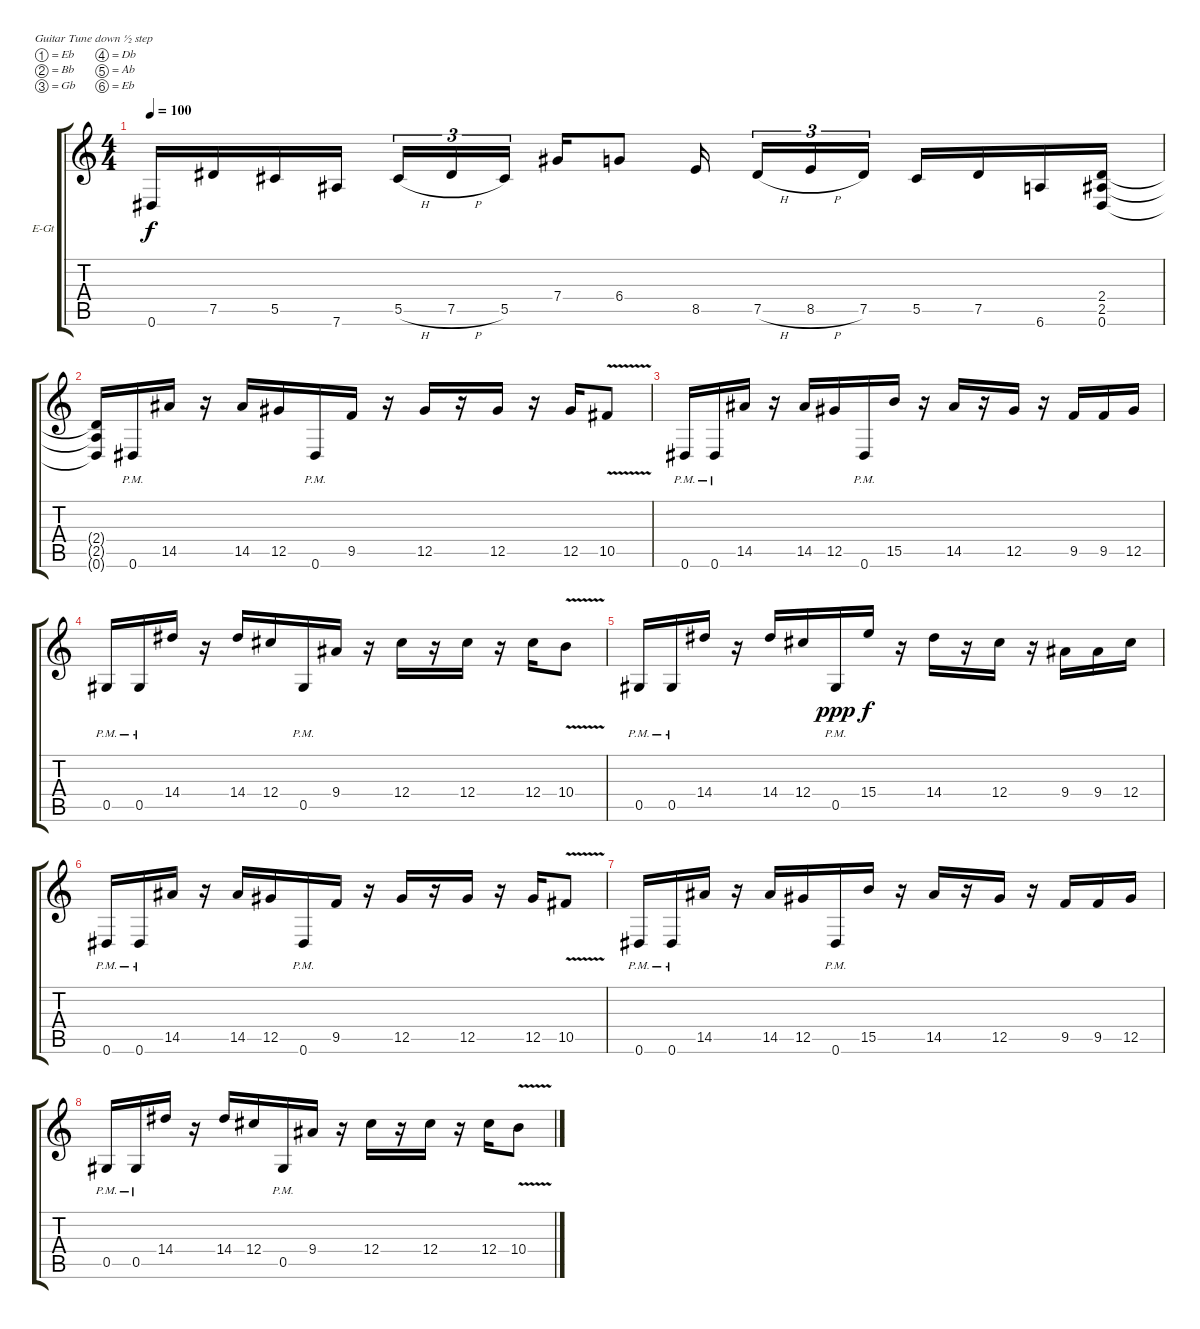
\bracketExtendMode groupsimilarinstruments
\firstSystemTrackNameOrientation horizontal
\otherSystemsTrackNameOrientation horizontal
\track ("Tim Millar" "E-Gt") {instrument distortionguitar}
\staff {score tabs}
\tuning (Eb4 Bb3 Gb3 Db3 Ab2 Eb2)
\ts (4 4)
\tempo 100
\clef g2
\ks c
0.6{t}.16{dy f} 7.5.16 5.5.16 7.6.16 5.5{h}.16{tu (3 2)} 7.5{h}.16{tu (3 2)} 5.5.16{tu (3 2)} 7.4.16 6.4.8 8.5.16 7.5{h}.16{tu (3 2)} 8.5{h}.16{tu (3 2)} 7.5.16{tu (3 2)} 5.5.16 7.5.16 6.6.16 (2.4 2.5 0.6).16 |
(2.4{t} 2.5{t} 0.6{t}).16 0.6{pm}.16 14.5.16 r.16 14.5.16 12.5.16 0.6{pm}.16 9.5.16 r.16 12.5.16 r.16 12.5.16 r.16 12.5.16 10.5{v}.8 |
0.6{pm}.16 0.6{pm}.16 14.5.16 r.16 14.5.16 12.5.16 0.6{pm}.16 15.5.16 r.16 14.5.16 r.16 12.5.16 r.16 9.5.16 9.5.16 12.5.16 |
0.5{pm}.16 0.5{pm}.16 14.4.16 r.16 14.4.16 12.4.16 0.5{pm}.16 9.4.16 r.16 12.4.16 r.16 12.4.16 r.16 12.4.16 10.4{v}.8 |
0.5{pm}.16 0.5{pm}.16 14.4.16 r.16 14.4.16 12.4.16 0.5{pm}.16{dy ppp} 15.4.16{dy f} r.16 14.4.16 r.16 12.4.16 r.16 9.4.16 9.4.16 12.4.16 |
0.6{pm}.16 0.6{pm}.16 14.5.16 r.16 14.5.16 12.5.16 0.6{pm}.16 9.5.16 r.16 12.5.16 r.16 12.5.16 r.16 12.5.16 10.5{v}.8 |
0.6{pm}.16 0.6{pm}.16 14.5.16 r.16 14.5.16 12.5.16 0.6{pm}.16 15.5.16 r.16 14.5.16 r.16 12.5.16 r.16 9.5.16 9.5.16 12.5.16 |
0.5{pm}.16 0.5{pm}.16 14.4.16 r.16 14.4.16 12.4.16 0.5{pm}.16 9.4.16 r.16 12.4.16 r.16 12.4.16 r.16 12.4.16 10.4{v}.8
